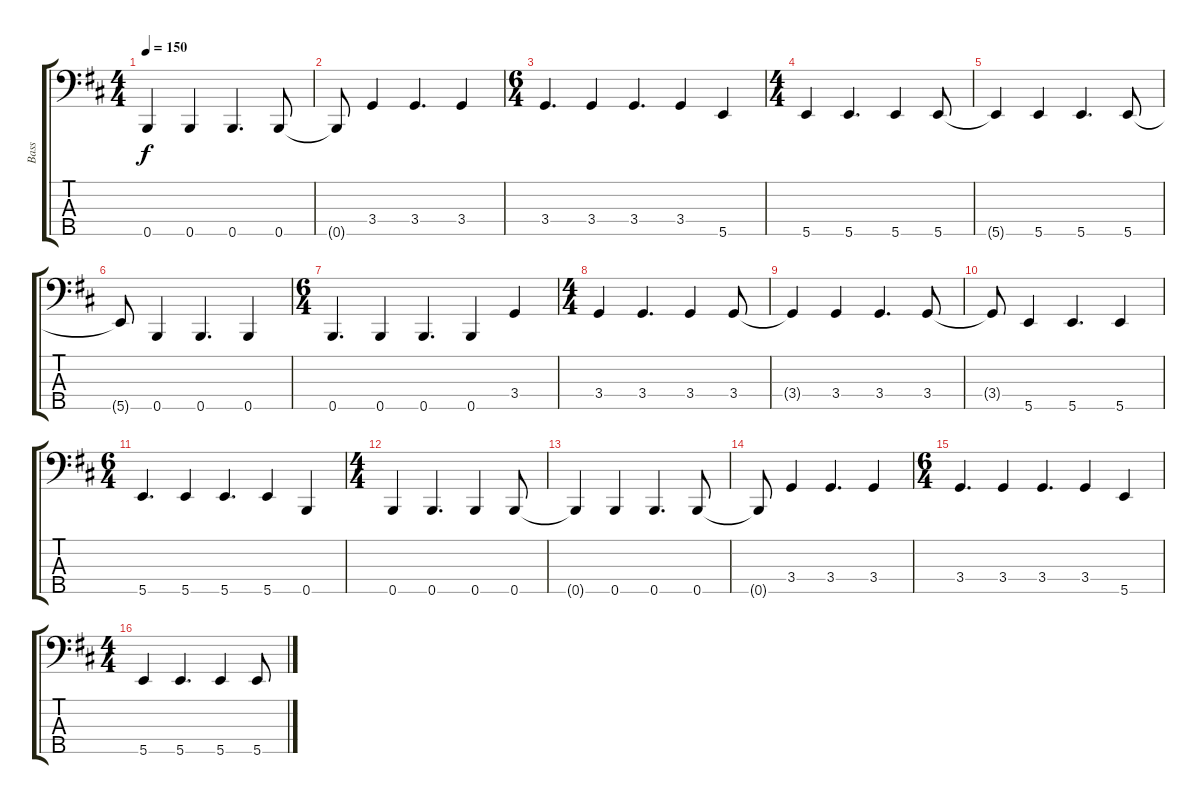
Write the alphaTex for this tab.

\track ("Bass" "Bass") {instrument electricbasspick}
\staff {score tabs}
\tuning (G2 D2 A1 E1 B0) {hide}
\ts (4 4)
\tempo 150
\clef f4
\ks bminor
0.5{t}.4{dy f} 0.5.4 0.5.4{d} 0.5.8 |
0.5{t}.8 3.4.4 3.4.4{d} 3.4.4 |
\ts (6 4)
3.4.4{d} 3.4.4 3.4.4{d} 3.4.4 5.5.4 |
\ts (4 4)
5.5.4 5.5.4{d} 5.5.4 5.5.8 |
5.5{t}.4 5.5.4 5.5.4{d} 5.5.8 |
5.5{t}.8 0.5.4 0.5.4{d} 0.5.4 |
\ts (6 4)
0.5.4{d} 0.5.4 0.5.4{d} 0.5.4 3.4.4 |
\ts (4 4)
3.4.4 3.4.4{d} 3.4.4 3.4.8 |
3.4{t}.4 3.4.4 3.4.4{d} 3.4.8 |
3.4{t}.8 5.5.4 5.5.4{d} 5.5.4 |
\ts (6 4)
5.5.4{d} 5.5.4 5.5.4{d} 5.5.4 0.5.4 |
\ts (4 4)
0.5.4 0.5.4{d} 0.5.4 0.5.8 |
0.5{t}.4 0.5.4 0.5.4{d} 0.5.8 |
0.5{t}.8 3.4.4 3.4.4{d} 3.4.4 |
\ts (6 4)
3.4.4{d} 3.4.4 3.4.4{d} 3.4.4 5.5.4 |
\ts (4 4)
5.5.4 5.5.4{d} 5.5.4 5.5.8
